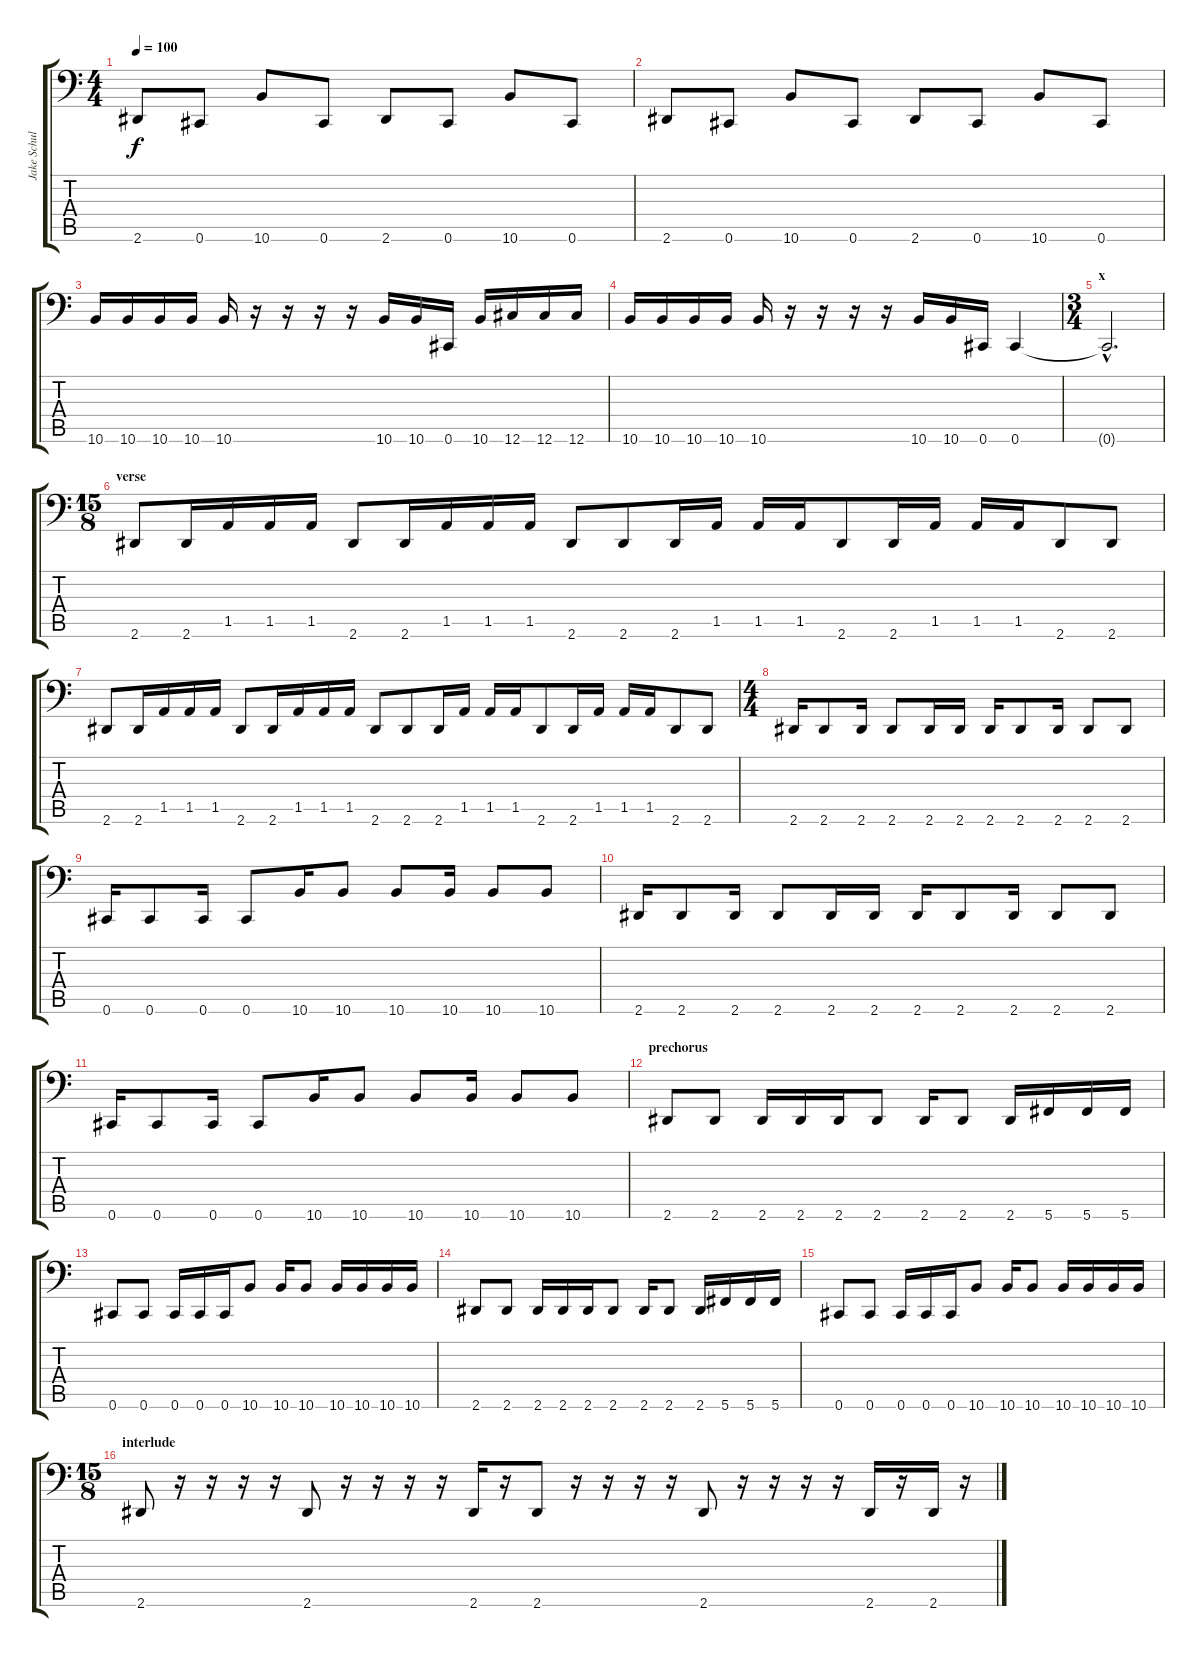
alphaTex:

\track ("Jake Schultz" "Jake Schul") {instrument electricbasspick}
\staff {score tabs}
\tuning (Eb3 Bb2 Gb2 Db2 Ab1 Db1) {hide}
\ts (4 4)
\tempo 100
\clef f4
\ks c
2.6.8{dy f} 0.6.8 10.6.8 0.6.8 2.6.8 0.6.8 10.6.8 0.6.8 |
2.6.8 0.6.8 10.6.8 0.6.8 2.6.8 0.6.8 10.6.8 0.6.8 |
10.6.16 10.6.16 10.6.16 10.6.16 10.6.16 r.16 r.16 r.16 r.16 10.6.16 10.6.16 0.6.16 10.6.16 12.6.16 12.6.16 12.6.16 |
10.6.16 10.6.16 10.6.16 10.6.16 10.6.16 r.16 r.16 r.16 r.16 10.6.16 10.6.16 0.6.16 0.6.4 |
\ts (3 4)
\section ("" "x")
0.6{hac t}.2{d} |
\ts (15 8)
\section ("" "verse")
2.6.8 2.6.16 1.5.16 1.5.16 1.5.16 2.6.8 2.6.16 1.5.16 1.5.16 1.5.16 2.6.8 2.6.8 2.6.16 1.5.16 1.5.16 1.5.16 2.6.8 2.6.16 1.5.16 1.5.16 1.5.16 2.6.8 2.6.8 |
2.6.8 2.6.16 1.5.16 1.5.16 1.5.16 2.6.8 2.6.16 1.5.16 1.5.16 1.5.16 2.6.8 2.6.8 2.6.16 1.5.16 1.5.16 1.5.16 2.6.8 2.6.16 1.5.16 1.5.16 1.5.16 2.6.8 2.6.8 |
\ts (4 4)
2.6.16 2.6.8 2.6.16 2.6.8 2.6.16 2.6.16 2.6.16 2.6.8 2.6.16 2.6.8 2.6.8 |
0.6.16 0.6.8 0.6.16 0.6.8 10.6.16 10.6.8 10.6.8 10.6.16 10.6.8 10.6.8 |
2.6.16 2.6.8 2.6.16 2.6.8 2.6.16 2.6.16 2.6.16 2.6.8 2.6.16 2.6.8 2.6.8 |
0.6.16 0.6.8 0.6.16 0.6.8 10.6.16 10.6.8 10.6.8 10.6.16 10.6.8 10.6.8 |
\section ("" "prechorus")
2.6.8 2.6.8 2.6.16 2.6.16 2.6.16 2.6.8 2.6.16 2.6.8 2.6.16 5.6.16 5.6.16 5.6.16 |
0.6.8 0.6.8 0.6.16 0.6.16 0.6.16 10.6.8 10.6.16 10.6.8 10.6.16 10.6.16 10.6.16 10.6.16 |
2.6.8 2.6.8 2.6.16 2.6.16 2.6.16 2.6.8 2.6.16 2.6.8 2.6.16 5.6.16 5.6.16 5.6.16 |
0.6.8 0.6.8 0.6.16 0.6.16 0.6.16 10.6.8 10.6.16 10.6.8 10.6.16 10.6.16 10.6.16 10.6.16 |
\ts (15 8)
\section ("" "interlude")
2.6.8 r.16 r.16 r.16 r.16 2.6.8 r.16 r.16 r.16 r.16 2.6.16 r.16 2.6.8 r.16 r.16 r.16 r.16 2.6.8 r.16 r.16 r.16 r.16 2.6.16 r.16 2.6.16 r.16
